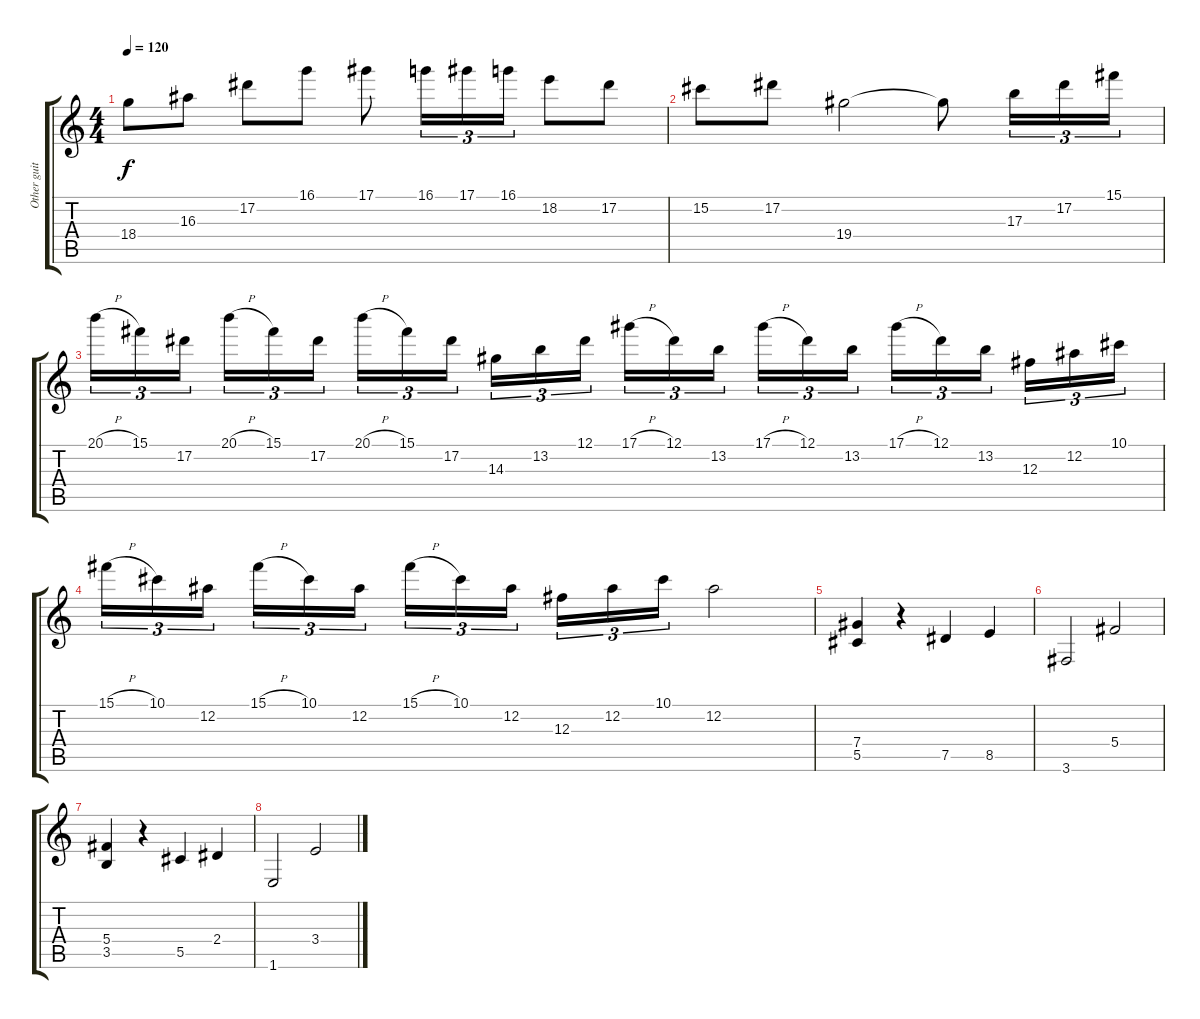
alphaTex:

\track ("Other guitar" "Other guit") {instrument overdrivenguitar}
\staff {score tabs}
\tuning (Eb4 Bb3 Gb3 Db3 Ab2 Eb2) {hide}
\ts (4 4)
\tempo 120
\clef g2
\ks c
18.4.8{dy f} 16.3.8 17.2.8 16.1.8 17.1.8 16.1.16{tu (3 2)} 17.1.16{tu (3 2)} 16.1.16{tu (3 2)} 18.2.8 17.2.8 |
15.2.8 17.2.8 19.4.2 19.4{t}.8 17.3.16{tu (3 2)} 17.2.16{tu (3 2)} 15.1.16{tu (3 2)} |
20.1{h}.16{tu (3 2)} 15.1.16{tu (3 2)} 17.2.16{tu (3 2) beam splitsecondary} 20.1{h}.16{tu (3 2)} 15.1.16{tu (3 2)} 17.2.16{tu (3 2)} 20.1{h}.16{tu (3 2)} 15.1.16{tu (3 2)} 17.2.16{tu (3 2) beam splitsecondary} 14.3.16{tu (3 2)} 13.2.16{tu (3 2)} 12.1.16{tu (3 2)} 17.1{h}.16{tu (3 2)} 12.1.16{tu (3 2)} 13.2.16{tu (3 2) beam splitsecondary} 17.1{h}.16{tu (3 2)} 12.1.16{tu (3 2)} 13.2.16{tu (3 2)} 17.1{h}.16{tu (3 2)} 12.1.16{tu (3 2)} 13.2.16{tu (3 2) beam splitsecondary} 12.3.16{tu (3 2)} 12.2.16{tu (3 2)} 10.1.16{tu (3 2)} |
15.1{h}.16{tu (3 2)} 10.1.16{tu (3 2)} 12.2.16{tu (3 2) beam splitsecondary} 15.1{h}.16{tu (3 2)} 10.1.16{tu (3 2)} 12.2.16{tu (3 2)} 15.1{h}.16{tu (3 2)} 10.1.16{tu (3 2)} 12.2.16{tu (3 2) beam splitsecondary} 12.3.16{tu (3 2)} 12.2.16{tu (3 2)} 10.1.16{tu (3 2)} 12.2.2 |
(7.4 5.5).4 r.4 7.5.4 8.5.4 |
3.6.2 5.4.2 |
(5.4 3.5).4 r.4 5.5.4 2.4.4 |
1.6.2 3.4.2
